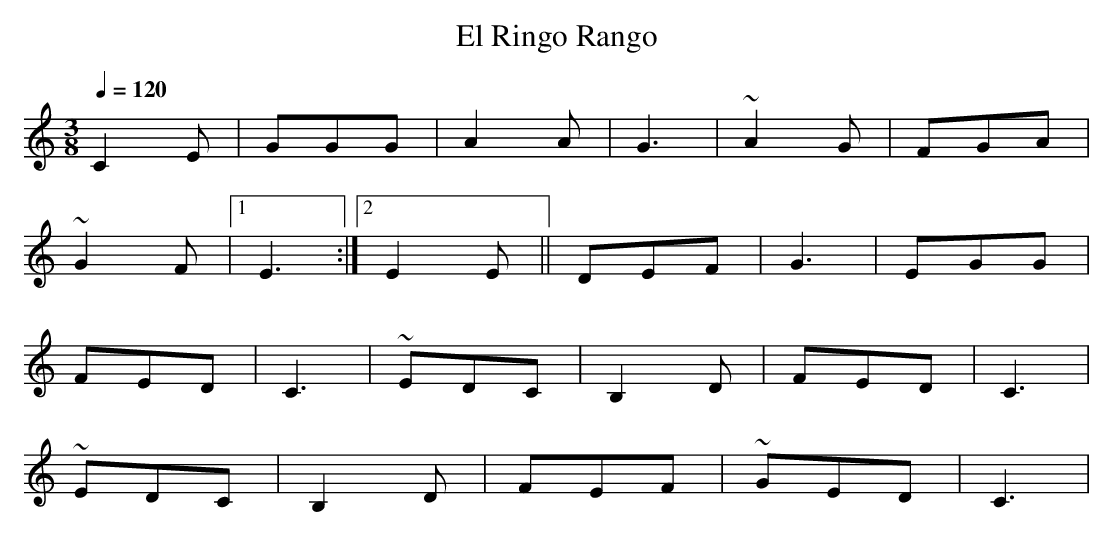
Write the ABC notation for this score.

X:1
T:El Ringo Rango
M:3/8
L:1/8
Q:1/4=120
K:C
C2E|GGG|A2A|G3|~A2G|FGA|
~G2F|[1 E3:|[2 E2E||DEF|G3|EGG|
FED|C3|~EDC|B,2D|FED|C3|
~EDC|B,2D|FEF|~GED|C3|
